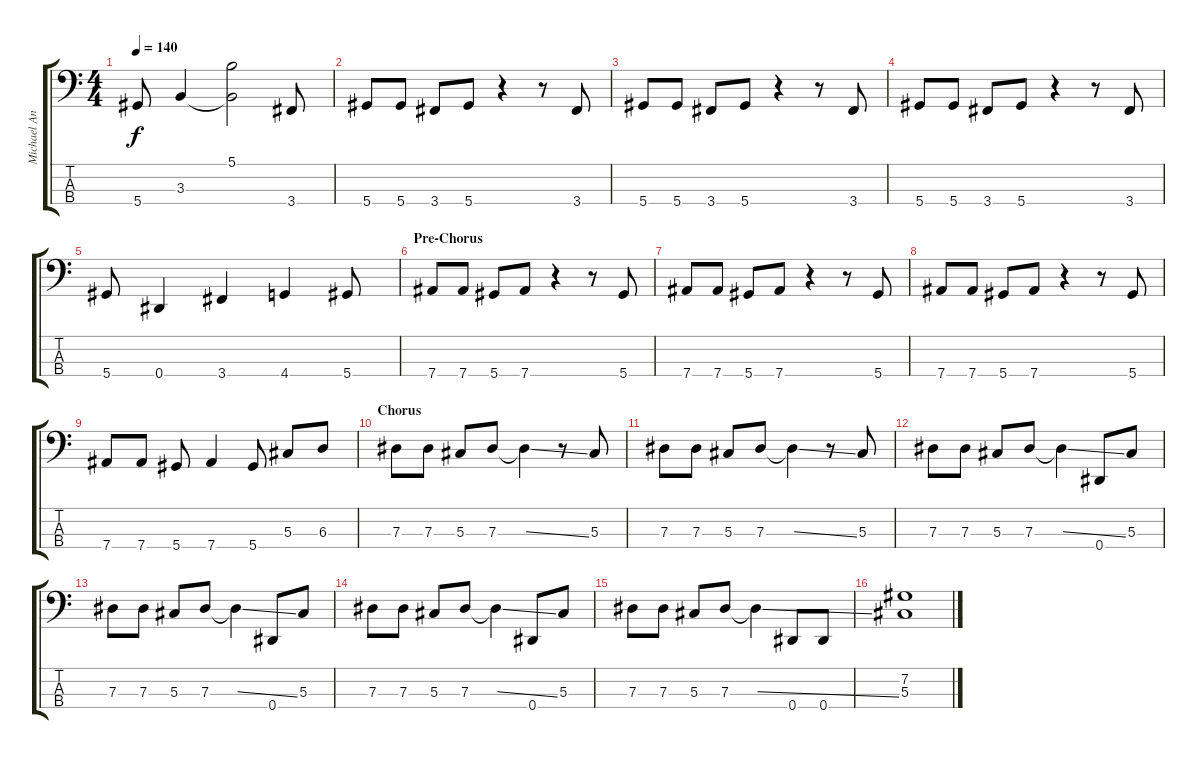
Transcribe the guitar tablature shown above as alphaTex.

\track ("Michael Anthony (Bass)" "Michael An") {instrument electricbasspick}
\staff {score tabs}
\tuning (Gb2 Db2 Ab1 Eb1) {hide}
\ts (4 4)
\tempo 140
\clef f4
\ks c
5.4.8{dy f} 3.3.4 (5.1 3.3{t}).2 3.4.8 |
5.4.8 5.4.8 3.4.8 5.4.8 r.4 r.8 3.4.8 |
5.4.8 5.4.8 3.4.8 5.4.8 r.4 r.8 3.4.8 |
5.4.8 5.4.8 3.4.8 5.4.8 r.4 r.8 3.4.8 |
5.4.8 0.4.4 3.4.4 4.4.4 5.4.8 |
\section ("" "Pre-Chorus")
7.4.8 7.4.8 5.4.8 7.4.8 r.4 r.8 5.4.8 |
7.4.8 7.4.8 5.4.8 7.4.8 r.4 r.8 5.4.8 |
7.4.8 7.4.8 5.4.8 7.4.8 r.4 r.8 5.4.8 |
7.4.8 7.4.8 5.4.8 7.4.4 5.4.8 5.3.8 6.3.8 |
\section ("" "Chorus")
7.3.8 7.3.8 5.3.8 7.3.8 7.3{ss t}.4 r.8 5.3.8 |
7.3.8 7.3.8 5.3.8 7.3.8 7.3{ss t}.4 r.8 5.3.8 |
7.3.8 7.3.8 5.3.8 7.3.8 7.3{ss t}.4 0.4.8 5.3.8 |
7.3.8 7.3.8 5.3.8 7.3.8 7.3{ss t}.4 0.4.8 5.3.8 |
7.3.8 7.3.8 5.3.8 7.3.8 7.3{ss t}.4 0.4.8 5.3.8 |
7.3.8 7.3.8 5.3.8 7.3.8 7.3{ss t}.4 0.4.8 0.4.8 |
(7.2 5.3).1
